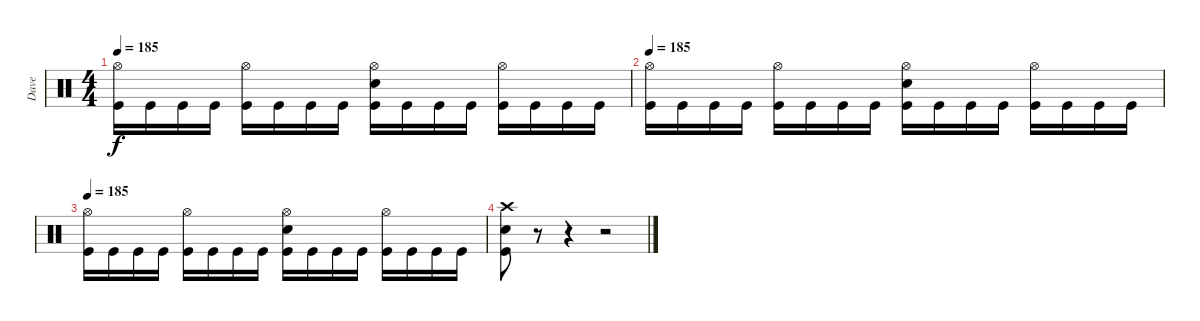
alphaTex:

\track ("Dave" "Dave") {instrument percussion}
\staff {score}
\articulation defaults
\ts (4 4)
\tempo 185
\clef neutral
\ks c
("Hi-Hat (open)" "Kick (hit)").16{dy f} "Kick (hit)".16 "Kick (hit)".16 "Kick (hit)".16 ("Hi-Hat (open)" "Kick (hit)").16 "Kick (hit)".16 "Kick (hit)".16 "Kick (hit)".16 ("Hi-Hat (open)" "Snare (hit) 2" "Kick (hit)").16 "Kick (hit)".16 "Kick (hit)".16 "Kick (hit)".16 ("Hi-Hat (open)" "Kick (hit)").16 "Kick (hit)".16 "Kick (hit)".16 "Kick (hit)".16 |
\tempo 185
("Hi-Hat (open)" "Kick (hit)").16 "Kick (hit)".16 "Kick (hit)".16 "Kick (hit)".16 ("Hi-Hat (open)" "Kick (hit)").16 "Kick (hit)".16 "Kick (hit)".16 "Kick (hit)".16 ("Hi-Hat (open)" "Snare (hit) 2" "Kick (hit)").16 "Kick (hit)".16 "Kick (hit)".16 "Kick (hit)".16 ("Hi-Hat (open)" "Kick (hit)").16 "Kick (hit)".16 "Kick (hit)".16 "Kick (hit)".16 |
\tempo 185
("Hi-Hat (open)" "Kick (hit)").16 "Kick (hit)".16 "Kick (hit)".16 "Kick (hit)".16 ("Hi-Hat (open)" "Kick (hit)").16 "Kick (hit)".16 "Kick (hit)".16 "Kick (hit)".16 ("Hi-Hat (open)" "Snare (hit) 2" "Kick (hit)").16 "Kick (hit)".16 "Kick (hit)".16 "Kick (hit)".16 ("Hi-Hat (open)" "Kick (hit)").16 "Kick (hit)".16 "Kick (hit)".16 "Kick (hit)".16 |
("Crash high (hit)" "Snare (hit) 2" "Kick (hit)").8 r.8 r.4 r.2
